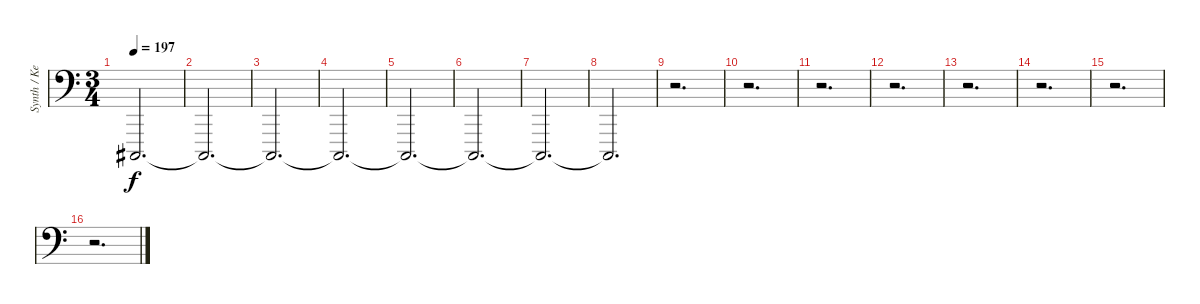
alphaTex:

\track ("Synth / Keyboard II" "Synth / Ke") {instrument lead1square}
\staff {score}
\tuning (Eb3 Bb2 Gb2 Db2 Ab1 Db1) {hide}
\ts (3 4)
\tempo 197
\clef f4
\ks c
0.6{t}.2{d dy f} |
0.6{t}.2{d} |
0.6{t}.2{d} |
0.6{t}.2{d} |
0.6{t}.2{d} |
0.6{t}.2{d} |
0.6{t}.2{d} |
0.6{t}.2{d} |
r.2{d} |
r.2{d} |
r.2{d} |
r.2{d} |
r.2{d} |
r.2{d} |
r.2{d} |
r.2{d}
